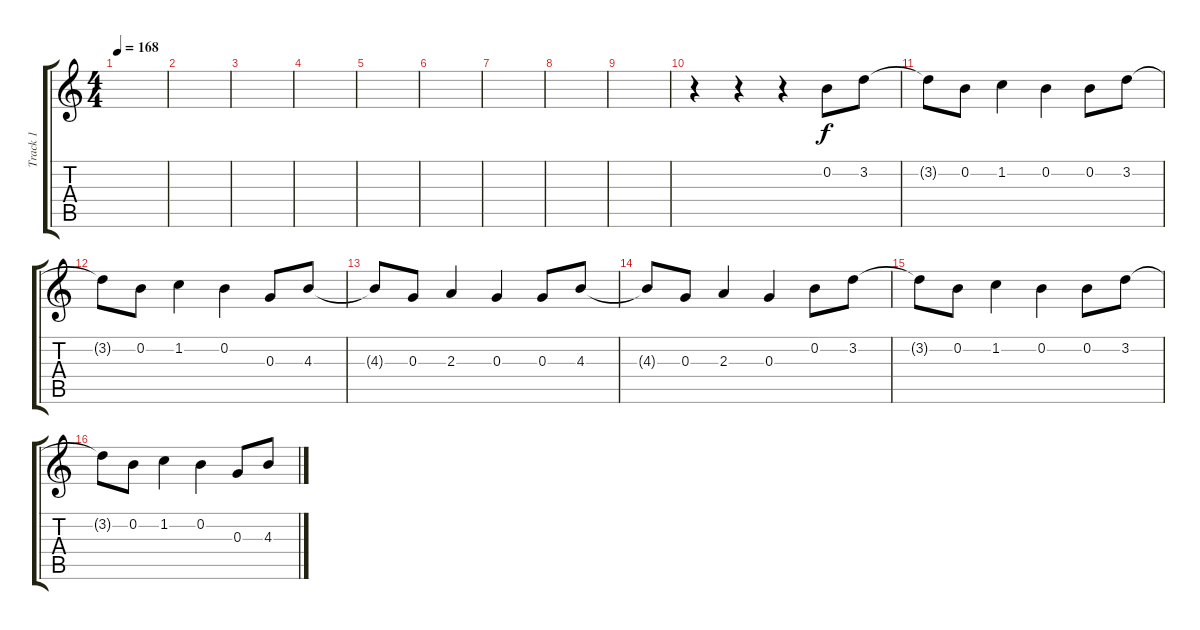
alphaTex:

\track ("Track 1" "Track 1") {instrument overdrivenguitar}
\staff {score tabs}
\tuning (E4 B3 G3 D3 A2 E2) {hide}
\ts (4 4)
\tempo 168
\clef g2
\ks c
|
|
|
|
|
|
|
|
|
r.4 r.4 r.4 0.2.8 3.2.8 |
3.2{t}.8 0.2.8 1.2.4 0.2.4 0.2.8 3.2.8 |
3.2{t}.8 0.2.8 1.2.4 0.2.4 0.3.8 4.3.8 |
4.3{t}.8 0.3.8 2.3.4 0.3.4 0.3.8 4.3.8 |
4.3{t}.8 0.3.8 2.3.4 0.3.4 0.2.8 3.2.8 |
3.2{t}.8 0.2.8 1.2.4 0.2.4 0.2.8 3.2.8 |
3.2{t}.8 0.2.8 1.2.4 0.2.4 0.3.8 4.3.8
